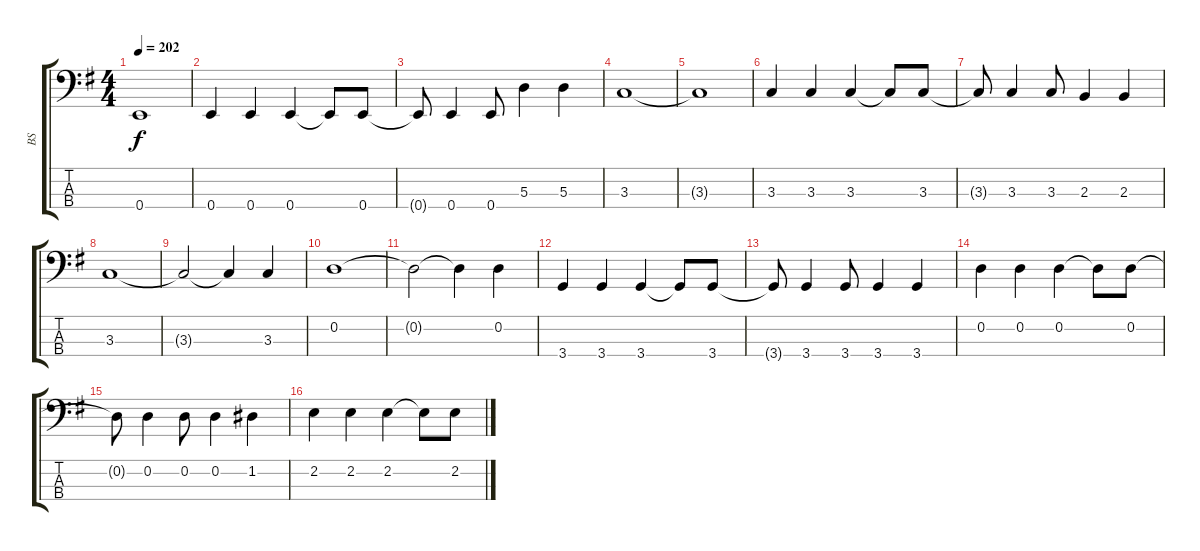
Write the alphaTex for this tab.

\track ("BS" "BS") {instrument electricbassfinger}
\staff {score tabs}
\tuning (G2 D2 A1 E1) {hide}
\ts (4 4)
\tempo 202
\clef f4
\ks g
0.4{t}.1{dy f} |
0.4.4 0.4.4 0.4.4 0.4{t}.8 0.4.8 |
0.4{t}.8 0.4.4 0.4.8 5.3.4 5.3.4 |
3.3.1 |
3.3{t}.1 |
3.3.4 3.3.4 3.3.4 3.3{t}.8 3.3.8 |
3.3{t}.8 3.3.4 3.3.8 2.3.4 2.3.4 |
3.3.1 |
3.3{t}.2 3.3{t}.4 3.3.4 |
0.2.1 |
0.2{t}.2 0.2{t}.4 0.2.4 |
3.4.4 3.4.4 3.4.4 3.4{t}.8 3.4.8 |
3.4{t}.8 3.4.4 3.4.8 3.4.4 3.4.4 |
0.2.4 0.2.4 0.2.4 0.2{t}.8 0.2.8 |
0.2{t}.8 0.2.4 0.2.8 0.2.4 1.2.4 |
2.2.4 2.2.4 2.2.4 2.2{t}.8 2.2.8
